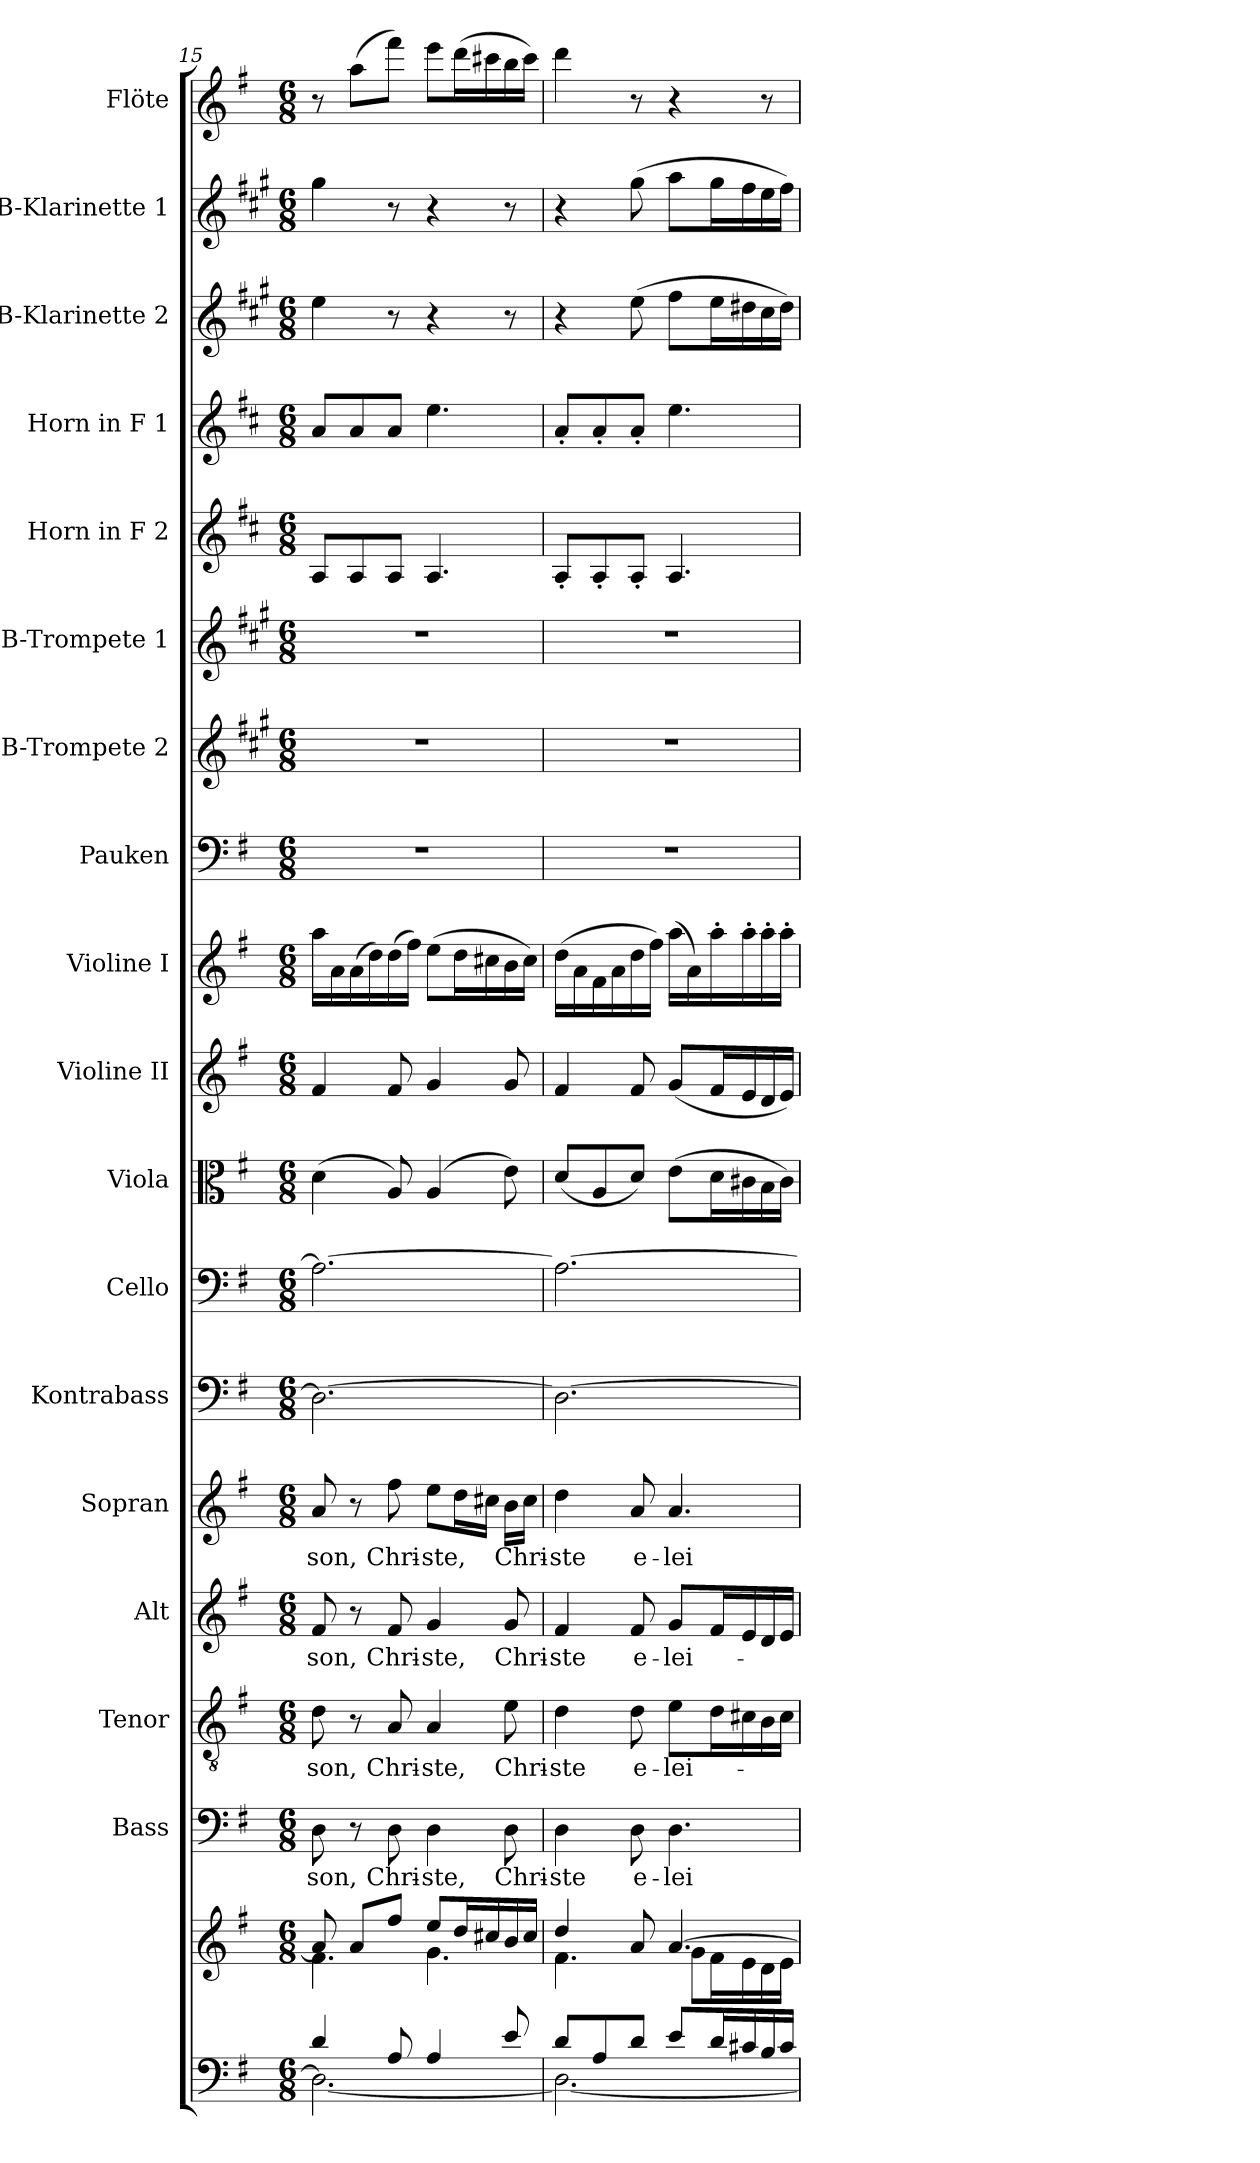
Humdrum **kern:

**kern	**kern	**kern	**text	**kern	**text	**kern	**text	**kern	**text	**kern	**kern	**kern	**kern	**kern	**kern	**kern	**kern	**kern	**kern	**kern	**kern	**kern
*part18	*part18	*part17	*part17	*part16	*part16	*part15	*part15	*part14	*part14	*part13	*part12	*part11	*part10	*part9	*part8	*part7	*part6	*part5	*part4	*part3	*part2	*part1
*staff19	*staff18	*staff17	*staff17	*staff16	*staff16	*staff15	*staff15	*staff14	*staff14	*staff13	*staff12	*staff11	*staff10	*staff9	*staff8	*staff7	*staff6	*staff5	*staff4	*staff3	*staff2	*staff1
*	*	*I"Bass	*	*I"Tenor	*	*I"Alt	*	*I"Sopran	*	*I"Kontrabass	*I"Cello	*I"Viola	*I"Violine II	*I"Violine I	*I"Pauken	*I"B-Trompete 2	*I"B-Trompete 1	*I"Horn in F 2	*I"Horn in F 1	*I"B-Klarinette 2	*I"B-Klarinette 1	*I"Flöte
*	*	*I'B.	*	*I'T.	*	*I'A.	*	*I'S.	*	*I'Kb.	*	*I'Vla.	*I'Vl. II	*I'Vl. I	*I'Pk.	*I'Trp. 2	*I'Trp. 1	*	*	*I'Kl. 2	*I'Kl. 1	*I'Fl.
*clefF4	*clefG2	*clefF4	*	*clefGv2	*	*clefG2	*	*clefG2	*	*clefF4	*clefF4	*clefC3	*clefG2	*clefG2	*clefF4	*clefG2	*clefG2	*clefG2	*clefG2	*clefG2	*clefG2	*clefG2
*	*	*	*	*	*	*	*	*	*	*ITrd7c12	*	*	*	*	*	*ITrd1c2	*ITrd1c2	*ITrd4c7	*ITrd4c7	*ITrd1c2	*ITrd1c2	*
*k[f#]	*k[f#]	*k[f#]	*	*k[f#]	*	*k[f#]	*	*k[f#]	*	*k[f#]	*k[f#]	*k[f#]	*k[f#]	*k[f#]	*k[f#]	*k[f#]	*k[f#]	*k[f#]	*k[f#]	*k[f#]	*k[f#]	*k[f#]
*G:	*G:	*G:	*	*G:	*	*G:	*	*G:	*	*G:	*G:	*G:	*G:	*G:	*G:	*G:	*G:	*G:	*G:	*G:	*G:	*G:
*M6/8	*M6/8	*M6/8	*	*M6/8	*	*M6/8	*	*M6/8	*	*M6/8	*M6/8	*M6/8	*M6/8	*M6/8	*M6/8	*M6/8	*M6/8	*M6/8	*M6/8	*M6/8	*M6/8	*M6/8
=15	=15	=15	=15	=15	=15	=15	=15	=15	=15	=15	=15	=15	=15	=15	=15	=15	=15	=15	=15	=15	=15	=15
*^	*^	*	*	*	*	*	*	*	*	*	*	*	*	*	*	*	*	*	*	*	*	*
!	!	!	!	!	!LO:LY:b	!	!LO:LY:b	!	!LO:LY:b	!	!LO:LY:b	!	!	!	!	!	!	!	!	!	!	!	!	!
4d/	2.D\_	8a/]	4.f#\	8D\	-son,	8d\	-son,	8f#/	-son,	8a/	-son,	2.DD\_	2.A\_	(>4d\	4f#/	16aa\LL	2.r	2.r	2.r	8D/L	8d/L	4dd\	4ff#\	8r
.	.	.	.	.	.	.	.	.	.	.	.	.	.	.	.	16a\	.	.	.	.	.	.	.	.
.	.	8a/L	.	8r	.	8r	.	8r	.	8r	.	.	.	.	.	(>16a\	.	.	.	8D/	8d/	.	.	(>8aa\L
.	.	.	.	.	.	.	.	.	.	.	.	.	.	.	.	(>16dd\)	.	.	.	.	.	.	.	.
!	!	!	!	!	!LO:LY:b	!	!LO:LY:b	!	!LO:LY:b	!	!LO:LY:b	!	!	!	!	!	!	!	!	!	!	!	!	!
8A/	.	8ff#/J	.	8D\	Chri-	8A/	Chri-	8f#/	Chri-	8ff#\	Chri-	.	.	8A/)	8f#/	(>16dd\	.	.	.	8D/J	8d/J	8r	8r	8fff#\J)
.	.	.	.	.	.	.	.	.	.	.	.	.	.	.	.	16ff#\JJ)	.	.	.	.	.	.	.	.
!	!	!	!	!	!LO:LY:b	!	!LO:LY:b	!	!LO:LY:b	!	!LO:LY:b	!	!	!	!	!	!	!	!	!	!	!	!	!
4A/	.	8ee/L	4.g\	4D\	-ste,	4A/	-ste,	4g/	-ste,	8ee\L	-ste,	.	.	(4A/	4g/	(>8ee\L	.	.	.	4.D/	4.a\	4r	4r	8eee\L
.	.	16dd/L	.	.	.	.	.	.	.	16dd\L	.	.	.	.	.	16dd\L	.	.	.	.	.	.	.	(>16ddd\L
.	.	16cc#X/	.	.	.	.	.	.	.	16cc#X\JJ	.	.	.	.	.	16cc#X\	.	.	.	.	.	.	.	16ccc#X\
!	!	!	!	!	!LO:LY:b	!	!LO:LY:b	!	!LO:LY:b	!	!LO:LY:b	!	!	!	!	!	!	!	!	!	!	!	!	!
8e/	.	16b/	.	8D\	Chri-	8e\	Chri-	8g/	Chri-	16b\LL	Chri-	.	.	8e\)	8g/	16b\	.	.	.	.	.	8r	8r	16bb\
.	.	16cc#/JJ	.	.	.	.	.	.	.	16cc#\JJ	.	.	.	.	.	16cc#\JJ)	.	.	.	.	.	.	.	16ccc#\JJ)
=16	=16	=16	=16	=16	=16	=16	=16	=16	=16	=16	=16	=16	=16	=16	=16	=16	=16	=16	=16	=16	=16	=16	=16	=16
!	!	!	!	!	!LO:LY:b	!	!LO:LY:b	!	!LO:LY:b	!	!LO:LY:b	!	!	!	!	!	!	!	!	!	!	!	!	!
8d/L	2.D\_	4dd/	4.f#\	4D\	-ste	4d\	-ste	4f#/	-ste	4dd\	-ste	2.DD\_	2.A\_	(<8d/L	4f#/	(>16dd\LL	2.r	2.r	2.r	8D'</L	8d'</L	4r	4r	4ddd\
.	.	.	.	.	.	.	.	.	.	.	.	.	.	.	.	16a\	.	.	.	.	.	.	.	.
8A/	.	.	.	.	.	.	.	.	.	.	.	.	.	8A/	.	16f#\	.	.	.	8D'</	8d'</	.	.	.
.	.	.	.	.	.	.	.	.	.	.	.	.	.	.	.	16a\	.	.	.	.	.	.	.	.
!	!	!	!	!	!LO:LY:b	!	!LO:LY:b	!	!LO:LY:b	!	!LO:LY:b	!	!	!	!	!	!	!	!	!	!	!	!	!
8d/J	.	8a/	.	8D\	e-	8d\	e-	8f#/	e-	8a/	e-	.	.	8d/J)	8f#/	16dd\	.	.	.	8D'</J	8d'</J	(>8dd\	(>8ff#\	8r
.	.	.	.	.	.	.	.	.	.	.	.	.	.	.	.	16ff#\JJ)	.	.	.	.	.	.	.	.
!	!	!	!	!	!LO:LY:b	!	!LO:LY:b	!	!LO:LY:b	!	!LO:LY:b	!	!	!	!	!	!	!	!	!	!	!	!	!
8e/L	.	[>4.a/	8g\L	4.D\	-lei-	8e\L	-lei-	8g/L	-lei-	4.a/	-lei-	.	.	(>8e\L	(<8g/L	(>16aa\LL	.	.	.	4.D/	4.a\	8ee\L	8gg\L	4r
.	.	.	.	.	.	.	.	.	.	.	.	.	.	.	.	16a\)	.	.	.	.	.	.	.	.
16d/L	.	.	16f#\L	.	.	16d\L	.	16f#/L	.	.	.	.	.	16d\L	16f#/L	16aa'>\	.	.	.	.	.	16dd\L	16ff#\L	.
16c#X/	.	.	16e\	.	.	16c#X\	.	16e/	.	.	.	.	.	16c#X\	16e/	16aa'>\	.	.	.	.	.	16cc#X\	16ee\	.
16B/	.	.	16d\	.	.	16B\	.	16d/	.	.	.	.	.	16B\	16d/	16aa'>\	.	.	.	.	.	16b\	16dd\	8r
16c#/JJ	.	.	16e\JJ	.	.	16c#\JJ	.	16e/JJ	.	.	.	.	.	16c#\JJ)	16e/JJ)	16aa'>\JJ	.	.	.	.	.	16cc#\JJ)	16ee\JJ)	.
*v	*v	*	*	*	*	*	*	*	*	*	*	*	*	*	*	*	*	*	*	*	*	*	*	*
*	*v	*v	*	*	*	*	*	*	*	*	*	*	*	*	*	*	*	*	*	*	*	*	*
=	=	=	=	=	=	=	=	=	=	=	=	=	=	=	=	=	=	=	=	=	=	=
*-	*-	*-	*-	*-	*-	*-	*-	*-	*-	*-	*-	*-	*-	*-	*-	*-	*-	*-	*-	*-	*-	*-
